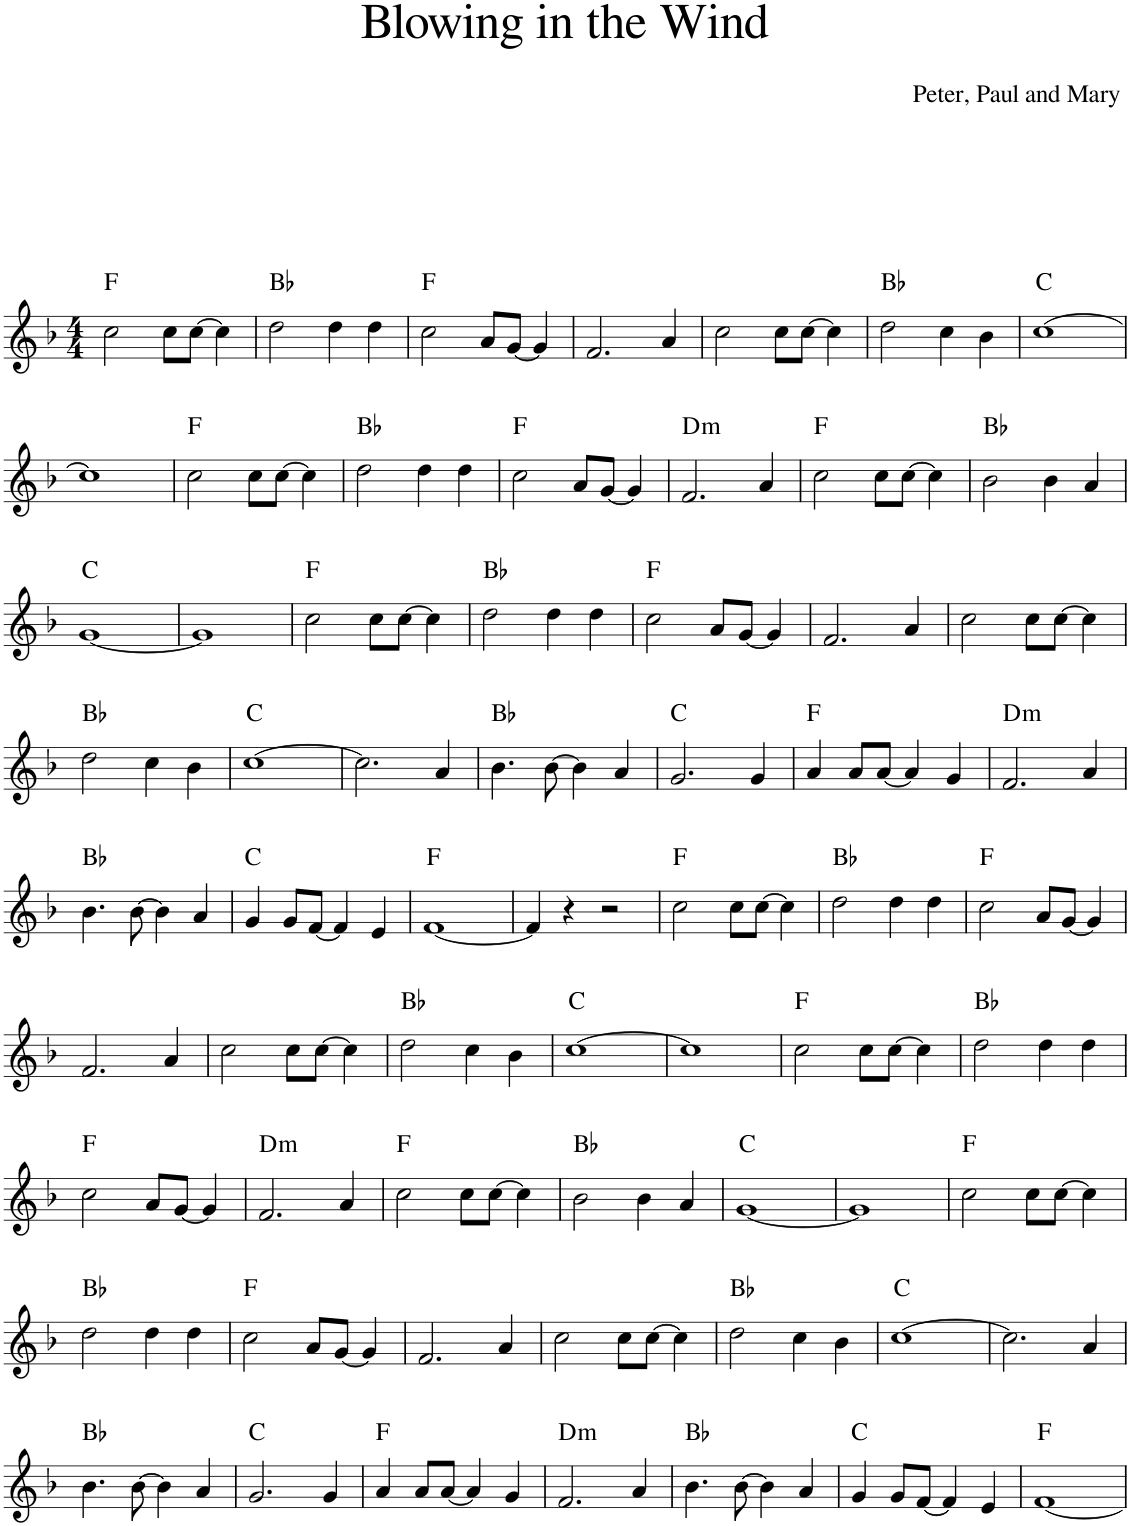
**kern	**harte
*part1	*part1
*staff1	*
*I"Piano	*
*I'Pno.	*
*clefG2	*
*k[b-]	*
*M4/4	*
=1	=1
2cc\	F:maj
8cc\L	.
[8cc\J	.
4cc\]	.
=2	=2
2dd\	Bb:maj
4dd\	.
4dd\	.
=3	=3
2cc\	F:maj
8a/L	.
[8g/J	.
4g/]	.
=4	=4
2.f/	.
4a/	.
=5	=5
2cc\	.
8cc\L	.
[8cc\J	.
4cc\]	.
=6	=6
2dd\	Bb:maj
4cc\	.
4b-\	.
=7	=7
[1cc	C:maj
!!LO:LB:g=z
=8	=8
1cc]	.
=9	=9
2cc\	F:maj
8cc\L	.
[8cc\J	.
4cc\]	.
=10	=10
2dd\	Bb:maj
4dd\	.
4dd\	.
=11	=11
2cc\	F:maj
8a/L	.
[8g/J	.
4g/]	.
=12	=12
!	!LO:H:kt=m
2.f/	D:min
4a/	.
=13	=13
2cc\	F:maj
8cc\L	.
[8cc\J	.
4cc\]	.
=14	=14
2b-\	Bb:maj
4b-\	.
4a/	.
!!LO:LB:g=z
=15	=15
[1g	C:maj
=16	=16
1g]	.
=17	=17
2cc\	F:maj
8cc\L	.
[8cc\J	.
4cc\]	.
=18	=18
2dd\	Bb:maj
4dd\	.
4dd\	.
=19	=19
2cc\	F:maj
8a/L	.
[8g/J	.
4g/]	.
=20	=20
2.f/	.
4a/	.
=21	=21
2cc\	.
8cc\L	.
[8cc\J	.
4cc\]	.
!!LO:LB:g=z
=22	=22
2dd\	Bb:maj
4cc\	.
4b-\	.
=23	=23
[1cc	C:maj
=24	=24
2.cc\]	.
4a/	.
=25	=25
4.b-\	Bb:maj
[8b-\	.
4b-\]	.
4a/	.
=26	=26
2.g/	C:maj
4g/	.
=27	=27
4a/	F:maj
8a/L	.
[8a/J	.
4a/]	.
4g/	.
=28	=28
!	!LO:H:kt=m
2.f/	D:min
4a/	.
!!LO:LB:g=z
=29	=29
4.b-\	Bb:maj
[8b-\	.
4b-\]	.
4a/	.
=30	=30
4g/	C:maj
8g/L	.
[8f/J	.
4f/]	.
4e/	.
=31	=31
[1f	F:maj
=32	=32
4f/]	.
4r	.
2r	.
=33	=33
2cc\	F:maj
8cc\L	.
[8cc\J	.
4cc\]	.
=34	=34
2dd\	Bb:maj
4dd\	.
4dd\	.
=35	=35
2cc\	F:maj
8a/L	.
[8g/J	.
4g/]	.
!!LO:LB:g=z
=36	=36
2.f/	.
4a/	.
=37	=37
2cc\	.
8cc\L	.
[8cc\J	.
4cc\]	.
=38	=38
2dd\	Bb:maj
4cc\	.
4b-\	.
=39	=39
[1cc	C:maj
=40	=40
1cc]	.
=41	=41
2cc\	F:maj
8cc\L	.
[8cc\J	.
4cc\]	.
=42	=42
2dd\	Bb:maj
4dd\	.
4dd\	.
!!LO:LB:g=z
=43	=43
2cc\	F:maj
8a/L	.
[8g/J	.
4g/]	.
=44	=44
!	!LO:H:kt=m
2.f/	D:min
4a/	.
=45	=45
2cc\	F:maj
8cc\L	.
[8cc\J	.
4cc\]	.
=46	=46
2b-\	Bb:maj
4b-\	.
4a/	.
=47	=47
[1g	C:maj
=48	=48
1g]	.
=49	=49
2cc\	F:maj
8cc\L	.
[8cc\J	.
4cc\]	.
!!LO:LB:g=z
=50	=50
2dd\	Bb:maj
4dd\	.
4dd\	.
=51	=51
2cc\	F:maj
8a/L	.
[8g/J	.
4g/]	.
=52	=52
2.f/	.
4a/	.
=53	=53
2cc\	.
8cc\L	.
[8cc\J	.
4cc\]	.
=54	=54
2dd\	Bb:maj
4cc\	.
4b-\	.
=55	=55
[1cc	C:maj
=56	=56
2.cc\]	.
4a/	.
!!LO:LB:g=z
=57	=57
4.b-\	Bb:maj
[8b-\	.
4b-\]	.
4a/	.
=58	=58
2.g/	C:maj
4g/	.
=59	=59
4a/	F:maj
8a/L	.
[8a/J	.
4a/]	.
4g/	.
=60	=60
!	!LO:H:kt=m
2.f/	D:min
4a/	.
=61	=61
4.b-\	Bb:maj
[8b-\	.
4b-\]	.
4a/	.
=62	=62
4g/	C:maj
8g/L	.
[8f/J	.
4f/]	.
4e/	.
=63	=63
[1f	F:maj
=	=
*-	*-
